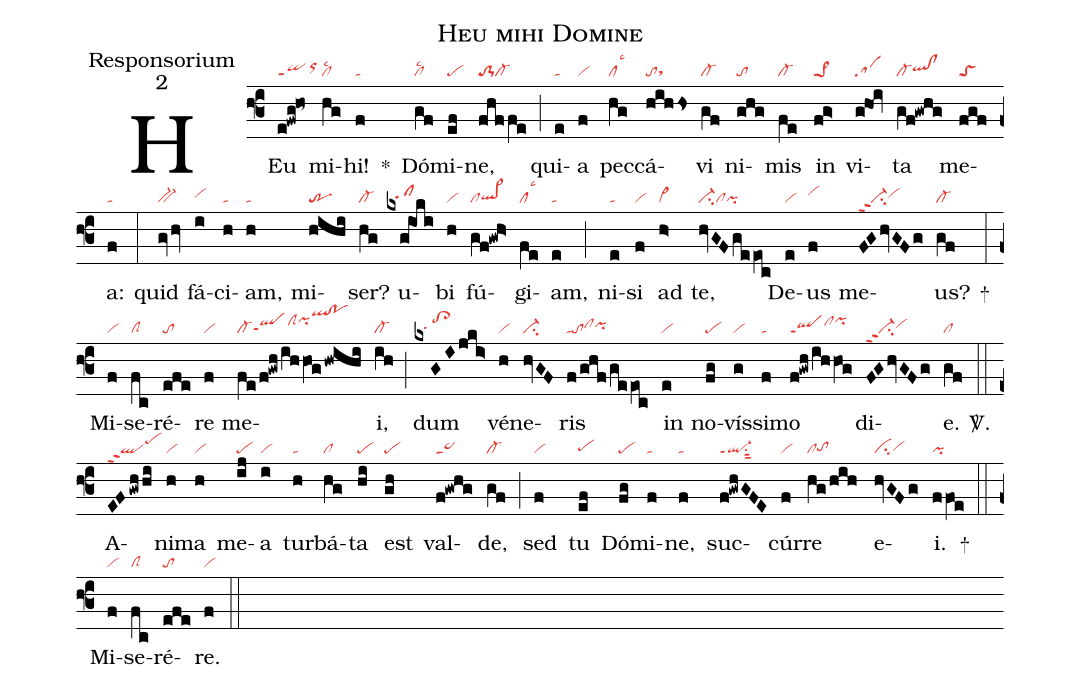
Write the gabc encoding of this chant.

name: Heu mihi Domine;
office-part: Responsorium;
mode: 2;
nabc-lines: 1;
%%
(f3)
HEu(e!fwg!ho~|qippt1orhi) mi(hg|cllsc2)hi!(f|ta) *()
Dó(gf|cllsc2)mi(ef|pe)ne,(fhf/fe|to-1cl-) (;)
qui(e|ta)a(f|vi) pec(hg|cllsc3)cá(hihhs|tosthg)vi(gf|cl-) ni(ghg|to)mis(fe|cl-) in(fg>|pe>1) vi(ghOi|sa)ta(gf!gwhg|cl-qlhh!clhh) me(fgf|toS)a:(f|ta) (:)
quid(gvhv|bv-) fá(i|vihh)ci(h|ta)am,(h|ta) mi(h!@ihi|tr)ser?(hg|cl-) u(kxgiOki|/sf)bi(h|vi) fú(gf!gwh>|clql>hg)gi(fe|cllsc3)am,(e|ta) (;)
ni(e|ta)si(f|vi) ad(h>|vi>) te,(hvGFge/eOc|ci-clpi) De(e|vi)us(f|vihi) me(FGhvGFg|vi-ppt2su2vihh)us?(gf|cl-) +(:)
Mi(f|vi)se(fc|clS)ré(efe|to)re(f|vi) me(fe/f!gwh/ih/hOg/hwihi|cl-qlhgppt1clShipihjqlhm!pohm)i,(ih|cl-) (;)
dum(kxGIjki>|/to>pp2) vé(h|vi)ne(hvGF|ci-)ris(f/ghf/ge/eOc|tatoclhhpihh) in(e|vi)
no(fg|pe)vís(g|vi)si(f|ta)mo(f!gwh/ih/hOg|qlppt1clhipihj) di(FGhvGFg|vi-ppt2su2vihh)e.(gf|cl) <sp>V/</sp>.(::)
A(EFgwh/hi|qlppt2pehj)ni(h|vi)ma(h|vi) me(ij|pe)a(i|vi) tur(h|ta)bá(hg|cl)ta(hi|pe) est(gh|pe) val(f!gwhg|pe>2)de,(gf|cl-) (;)
sed(f|vi) tu(ef|pehg) Dó(fg|pe)mi(f|ta)ne,(f|ta) suc(f!gwhGFE|ql-ppt1su1sut2)cúr(f|vi)re(hg/hih|cltohg) e(hvGFg|civihg)i.(ffOe|pi) +(::)
Mi(f|vi)se(fc|clS)ré(efe|to)re.(f|vi) (::)
